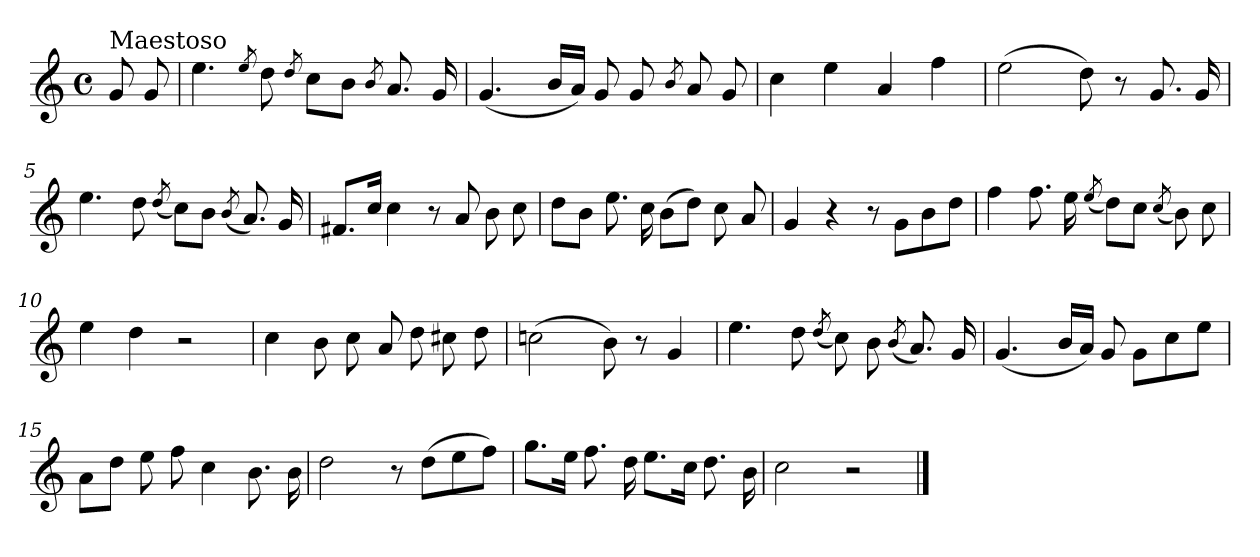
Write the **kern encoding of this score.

**kern
*part1
*staff1
*clefG2
*k[]
*C:
*M4/4
*met(c)
=
!LO:TX:a:t=Maestoso
8g/
8g/
=1
4.ee\
8qee/
8dd\
8qdd/
8cc\L
8b\J
8qb/
8.a/
16g/
=2
(<4.g/
16b/LL
16a/JJ)
8g/
8g/
8qb/
8a/
8g/
=3
4cc\
4ee\
4a/
4ff\
=4
(>2ee\
8dd\)
8r
8.g/
16g/
!!LO:LB:g=z
=5
4.ee\
8dd\
(<8qdd/
8cc\L)
8b\J
(<8qb/
8.a/)
16g/
=6
8.f#X/L
16cc/Jk
4cc\
8r
8a/
8b\
8cc\
=7
8dd\L
8b\J
8.ee\
16cc\
(>8b\L
8dd\J)
8cc\
8a/
=8
4g/
4r
8r
8g\L
8b\
8dd\J
=9
4ff\
8.ff\
16ee\
(<8qee/
8dd\L)
8cc\J
(<8qcc/
8b\)
8cc\
!!LO:LB:g=z
=10
4ee\
4dd\
2r
=11
4cc\
8b\
8cc\
8a/
8dd\
8cc#X\
8dd\
=12
(>2ccn\
8b\)
8r
4g/
=13
4.ee\
8dd\
(<8qdd/
8cc\)
8b\
(<8qb/
8.a/)
16g/
=14
(<4.g/
16b/LL
16a/JJ)
8g/
8g\L
8cc\
8ee\J
!!LO:LB:g=z
=15
8a\L
8dd\J
8ee\
8ff\
4cc\
8.b\
16b\
=16
2dd\
8r
(>8dd\L
8ee\
8ff\J)
=17
8.gg\L
16ee\Jk
8.ff\
16dd\
8.ee\L
16cc\Jk
8.dd\
16b\
=18
2cc\
2r
==
*-
